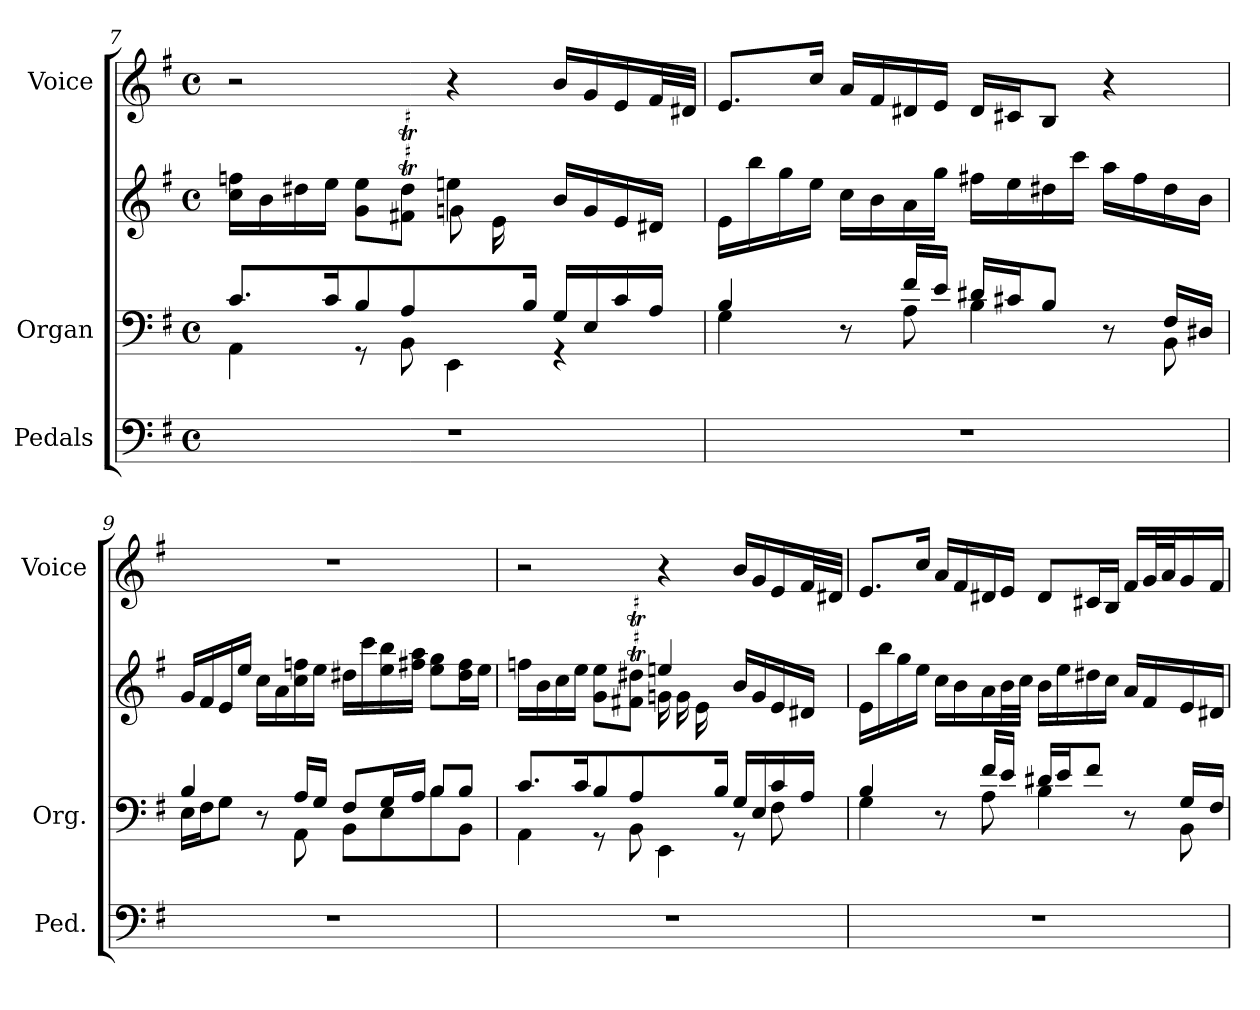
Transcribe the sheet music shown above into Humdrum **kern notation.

**kern	**kern	**kern	**kern
*part3	*part2	*part2	*part1
*staff4	*staff3	*staff2	*staff1
*I"Pedals	*I"Organ	*	*I"Voice
*I'Ped.	*I'Org.	*	*I'Voice
!!LO:LB:g=z
*clefF4	*clefF4	*clefG2	*clefG2
*k[f#]	*k[f#]	*k[f#]	*k[f#]
*G:	*G:	*G:	*G:
*M4/4	*M4/4	*M4/4	*M4/4
*met(c)	*met(c)	*met(c)	*met(c)
=7	=7	=7	=7
*	*^	*^	*
1r	8.ci/L	4AAi\	16cci\ 16ffniLL	2ryy	2r
.	.	.	16bi\	.	.
.	.	.	16dd#Xi\	.	.
.	16ci/Jk	.	16eei\JJ	.	.
.	8Bi/L	8r	8gi\ 8eeiL	.	.
.	8Ai/J	8BBi\	8f#Xi\T 8dd#iTJ	.	.
.	8.ryy	4EEi\	4eei\	8gi\L	4r
.	.	.	.	16ei\L	.
.	16Bi/JJ	.	.	4ryy	.
.	16Gi/LL	4r	16bi/LL	.	16bi/LL
.	16Ei/	.	16gi/	.	16gi/
.	16ci/	.	16ei/	.	16ei/
.	16Ai/JJ	.	16d#Xi/JJ	16ryy	32f#i/L
.	.	.	.	.	32d#Xi/JJJ
*	*	*	*v	*v	*
=8	=8	=8	=8	=8
1r	4Bi/	4Gi\	16ei\LL	8.ei/L
.	.	.	16bbi\	.
.	.	.	16ggi\	.
.	.	.	16eei\JJ	16cci/Jk
.	8r	8ryy	16cci\LL	16ai/LL
.	.	.	16bi\	16f#i/
.	16f#i/LL	8Ai\	16ai\	16d#Xi/
.	16ei/JJ	.	16ggi\JJ	16ei/JJ
.	16d#Xi/LL	4Bi\	16ff#Xi\LL	16d#i/LL
.	16c#Xi/J	.	16eei\	16c#Xi/J
.	8Bi/J	.	16dd#Xi\	8Bi/J
.	.	.	16ccci\JJ	.
.	8r	8ryy	16aai\LL	4r
.	.	.	16ff#i\	.
.	16F#i/LL	8BBi\	16dd#i\	.
.	16D#Xi/JJ	.	16bi\JJ	.
=9	=9	=9	=9	=9
1r	4Bi/	16Ei\LL	16gi/LL	1r
.	.	16F#i\J	16f#i/	.
.	.	8Gi\J	16ei/	.
.	.	.	16eei/JJ	.
.	8r	8ryy	16cci\LL	.
.	.	.	16ai\	.
.	16Ai/LL	8AAi\	16cci\ 16ffni	.
.	16Gi/JJ	.	16eei\JJ	.
.	8F#i/L	8BBi\L	16dd#Xi\LL	.
.	.	.	16ccci\	.
.	16Gi/L	8Ei\	16eei\ 16bbi	.
.	16Ai/JJ	.	16ff#Xi\ 16aaiJJ	.
.	8Bi/L	8Bi\	8eei\ 8ggiL	.
.	8Bi/J	8BBi\J	16dd#i\ 16ff#iL	.
.	.	.	16eei\JJ	.
!!LO:LB:g=z
=10	=10	=10	=10	=10
*	*	*	*^	*
1r	8.ci/L	4AAi\	16ffni\LL	2ryy	2r
.	.	.	16bi\	.	.
.	.	.	16cci\	.	.
.	16ci/Jk	.	16eei\JJ	.	.
.	8Bi/L	8r	8gi\ 8eeiL	.	.
.	8Ai/J	8BBi\	8f#Xi\T 8dd#XiTJ	.	.
.	8.ryy	4EEi\	4eei/	16gi\LL	4r
.	.	.	.	16gi\	.
.	.	.	.	16ei\	.
.	16Bi/JJ	.	.	4ryy	.
.	16Gi/LL	8r	16bi/LL	.	16bi/LL
.	16Ei/	.	16gi/	.	16gi/
.	16ci/	8F#i\	16ei/	.	16ei/
.	16Ai/JJ	.	16d#Xi/JJ	16ryy	32f#i/L
.	.	.	.	.	32d#Xi/JJJ
*	*	*	*v	*v	*
=11	=11	=11	=11	=11
1r	4Bi/	4Gi\	16ei\LL	8.ei/L
.	.	.	16bbi\	.
.	.	.	16ggi\	.
.	.	.	16eei\JJ	16cci/Jk
.	8r	8ryy	16cci\LL	16ai/LL
.	.	.	16bi\	16f#i/
.	16f#i/LL	8Ai\	16ai\	16d#Xi/
.	16ei/JJ	.	32bi\L	16ei/JJ
.	.	.	32cci\JJJ	.
.	16d#Xi/LL	4Bi\	16bi\LL	8d#i/L
.	16ei/J	.	16eei\	.
.	8f#i/J	.	16dd#Xi\	16c#Xi/L
.	.	.	16cci\JJ	16Bi/JJ
.	8r	8ryy	16ai/LL	16f#i/LL
.	.	.	16f#i/	32gi/L
.	.	.	.	32ai/J
.	16Gi/LL	8BBi\	16ei/	16gi/
.	16F#i/JJ	.	16d#Xi/JJ	16f#i/JJ
*	*v	*v	*	*
=	=	=	=
*-	*-	*-	*-
